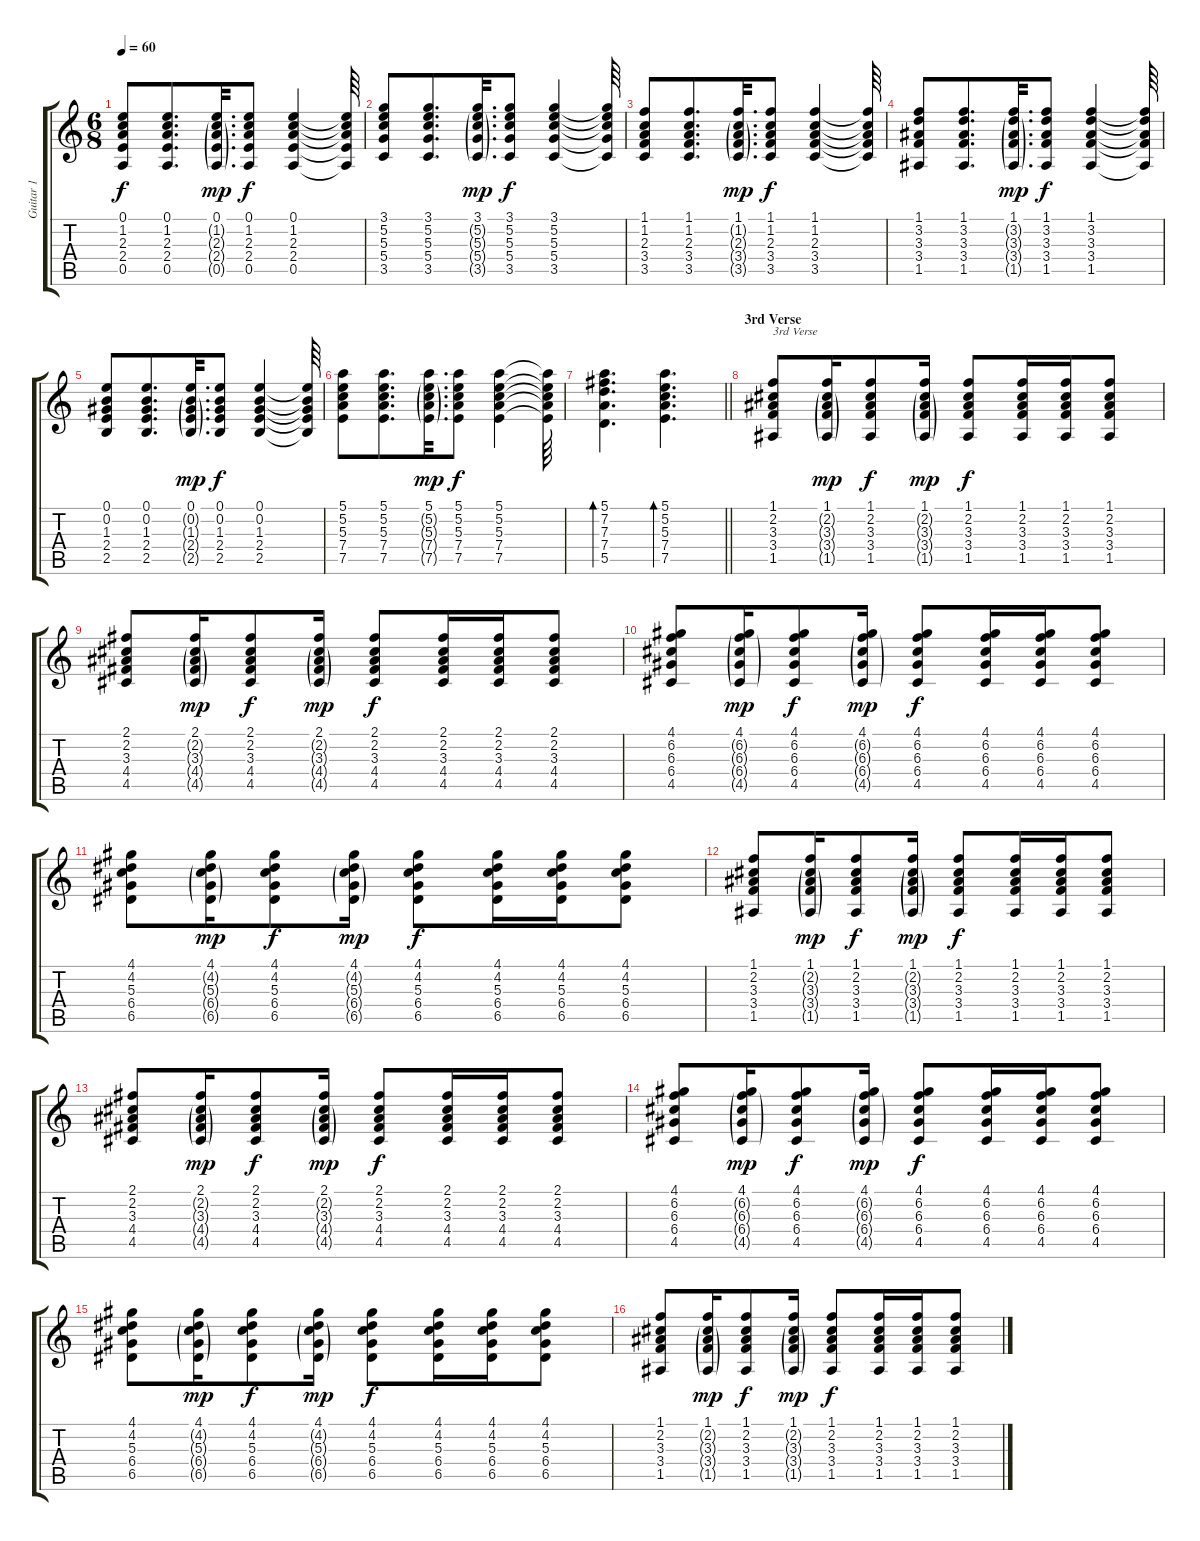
\track ("Guitar 1" "Guitar 1") {instrument acousticguitarsteel}
\staff {score tabs}
\tuning (E4 B3 G3 D3 A2 D2) {hide}
\ts (6 8)
\tempo 60
\clef g2
\ks c
(0.1 1.2 2.3 2.4 0.5).8{dy f} (0.1 1.2 2.3 2.4 0.5).8{d} (0.1 1.2{g} 2.3{g} 2.4{g} 0.5{g}).32{d dy mp} (0.1 1.2 2.3 2.4 0.5).8{dy f} (0.1 1.2 2.3 2.4 0.5).4 (0.1{t} 1.2{t} 2.3{t} 2.4{t} 0.5{t}).64 |
(3.1 5.2 5.3 5.4 3.5).8 (3.1 5.2 5.3 5.4 3.5).8{d} (3.1 5.2{g} 5.3{g} 5.4{g} 3.5{g}).32{d dy mp} (3.1 5.2 5.3 5.4 3.5).8{dy f} (3.1 5.2 5.3 5.4 3.5).4 (3.1{t} 5.2{t} 5.3{t} 5.4{t} 3.5{t}).64 |
(1.1 1.2 2.3 3.4 3.5).8 (1.1 1.2 2.3 3.4 3.5).8{d} (1.1 1.2{g} 2.3{g} 3.4{g} 3.5{g}).32{d dy mp} (1.1 1.2 2.3 3.4 3.5).8{dy f} (1.1 1.2 2.3 3.4 3.5).4 (1.1{t} 1.2{t} 2.3{t} 3.4{t} 3.5{t}).64 |
(1.1 3.2 3.3 3.4 1.5).8 (1.1 3.2 3.3 3.4 1.5).8{d} (1.1 3.2{g} 3.3{g} 3.4{g} 1.5{g}).32{d dy mp} (1.1 3.2 3.3 3.4 1.5).8{dy f} (1.1 3.2 3.3 3.4 1.5).4 (1.1{t} 3.2{t} 3.3{t} 3.4{t} 1.5{t}).64 |
(0.1 0.2 1.3 2.4 2.5).8 (0.1 0.2 1.3 2.4 2.5).8{d} (0.1 0.2{g} 1.3{g} 2.4{g} 2.5{g}).32{d dy mp} (0.1 0.2 1.3 2.4 2.5).8{dy f} (0.1 0.2 1.3 2.4 2.5).4 (0.1{t} 0.2{t} 1.3{t} 2.4{t} 2.5{t}).64 |
(5.1 5.2 5.3 7.4 7.5).8 (5.1 5.2 5.3 7.4 7.5).8{d} (5.1 5.2{g} 5.3{g} 7.4{g} 7.5{g}).32{d dy mp} (5.1 5.2 5.3 7.4 7.5).8{dy f} (5.1 5.2 5.3 7.4 7.5).4 (5.1{t} 5.2{t} 5.3{t} 7.4{t} 7.5{t}).64 |
\barLineRight lightlight
(5.1 7.2 7.3 7.4 5.5).4{d bd 60} (5.1 5.2 5.3 7.4 7.5).4{d bd 60} |
\section ("" "3rd Verse")
(1.1 2.2 3.3 3.4 1.5).8{txt "3rd Verse"} (1.1 2.2{g} 3.3{g} 3.4{g} 1.5{g}).16{dy mp} (1.1 2.2 3.3 3.4 1.5).8{dy f} (1.1 2.2{g} 3.3{g} 3.4{g} 1.5{g}).16{dy mp} (1.1 2.2 3.3 3.4 1.5).8{dy f} (1.1 2.2 3.3 3.4 1.5).16 (1.1 2.2 3.3 3.4 1.5).16 (1.1 2.2 3.3 3.4 1.5).8 |
(2.1 2.2 3.3 4.4 4.5).8 (2.1 2.2{g} 3.3{g} 4.4{g} 4.5{g}).16{dy mp} (2.1 2.2 3.3 4.4 4.5).8{dy f} (2.1 2.2{g} 3.3{g} 4.4{g} 4.5{g}).16{dy mp} (2.1 2.2 3.3 4.4 4.5).8{dy f} (2.1 2.2 3.3 4.4 4.5).16 (2.1 2.2 3.3 4.4 4.5).16 (2.1 2.2 3.3 4.4 4.5).8 |
(4.1 6.2 6.3 6.4 4.5).8 (4.1 6.2{g} 6.3{g} 6.4{g} 4.5{g}).16{dy mp} (4.1 6.2 6.3 6.4 4.5).8{dy f} (4.1 6.2{g} 6.3{g} 6.4{g} 4.5{g}).16{dy mp} (4.1 6.2 6.3 6.4 4.5).8{dy f} (4.1 6.2 6.3 6.4 4.5).16 (4.1 6.2 6.3 6.4 4.5).16 (4.1 6.2 6.3 6.4 4.5).8 |
(4.1 4.2 5.3 6.4 6.5).8 (4.1 4.2{g} 5.3{g} 6.4{g} 6.5{g}).16{dy mp} (4.1 4.2 5.3 6.4 6.5).8{dy f} (4.1 4.2{g} 5.3{g} 6.4{g} 6.5{g}).16{dy mp} (4.1 4.2 5.3 6.4 6.5).8{dy f} (4.1 4.2 5.3 6.4 6.5).16 (4.1 4.2 5.3 6.4 6.5).16 (4.1 4.2 5.3 6.4 6.5).8 |
(1.1 2.2 3.3 3.4 1.5).8 (1.1 2.2{g} 3.3{g} 3.4{g} 1.5{g}).16{dy mp} (1.1 2.2 3.3 3.4 1.5).8{dy f} (1.1 2.2{g} 3.3{g} 3.4{g} 1.5{g}).16{dy mp} (1.1 2.2 3.3 3.4 1.5).8{dy f} (1.1 2.2 3.3 3.4 1.5).16 (1.1 2.2 3.3 3.4 1.5).16 (1.1 2.2 3.3 3.4 1.5).8 |
(2.1 2.2 3.3 4.4 4.5).8 (2.1 2.2{g} 3.3{g} 4.4{g} 4.5{g}).16{dy mp} (2.1 2.2 3.3 4.4 4.5).8{dy f} (2.1 2.2{g} 3.3{g} 4.4{g} 4.5{g}).16{dy mp} (2.1 2.2 3.3 4.4 4.5).8{dy f} (2.1 2.2 3.3 4.4 4.5).16 (2.1 2.2 3.3 4.4 4.5).16 (2.1 2.2 3.3 4.4 4.5).8 |
(4.1 6.2 6.3 6.4 4.5).8 (4.1 6.2{g} 6.3{g} 6.4{g} 4.5{g}).16{dy mp} (4.1 6.2 6.3 6.4 4.5).8{dy f} (4.1 6.2{g} 6.3{g} 6.4{g} 4.5{g}).16{dy mp} (4.1 6.2 6.3 6.4 4.5).8{dy f} (4.1 6.2 6.3 6.4 4.5).16 (4.1 6.2 6.3 6.4 4.5).16 (4.1 6.2 6.3 6.4 4.5).8 |
(4.1 4.2 5.3 6.4 6.5).8 (4.1 4.2{g} 5.3{g} 6.4{g} 6.5{g}).16{dy mp} (4.1 4.2 5.3 6.4 6.5).8{dy f} (4.1 4.2{g} 5.3{g} 6.4{g} 6.5{g}).16{dy mp} (4.1 4.2 5.3 6.4 6.5).8{dy f} (4.1 4.2 5.3 6.4 6.5).16 (4.1 4.2 5.3 6.4 6.5).16 (4.1 4.2 5.3 6.4 6.5).8 |
(1.1 2.2 3.3 3.4 1.5).8 (1.1 2.2{g} 3.3{g} 3.4{g} 1.5{g}).16{dy mp} (1.1 2.2 3.3 3.4 1.5).8{dy f} (1.1 2.2{g} 3.3{g} 3.4{g} 1.5{g}).16{dy mp} (1.1 2.2 3.3 3.4 1.5).8{dy f} (1.1 2.2 3.3 3.4 1.5).16 (1.1 2.2 3.3 3.4 1.5).16 (1.1 2.2 3.3 3.4 1.5).8
